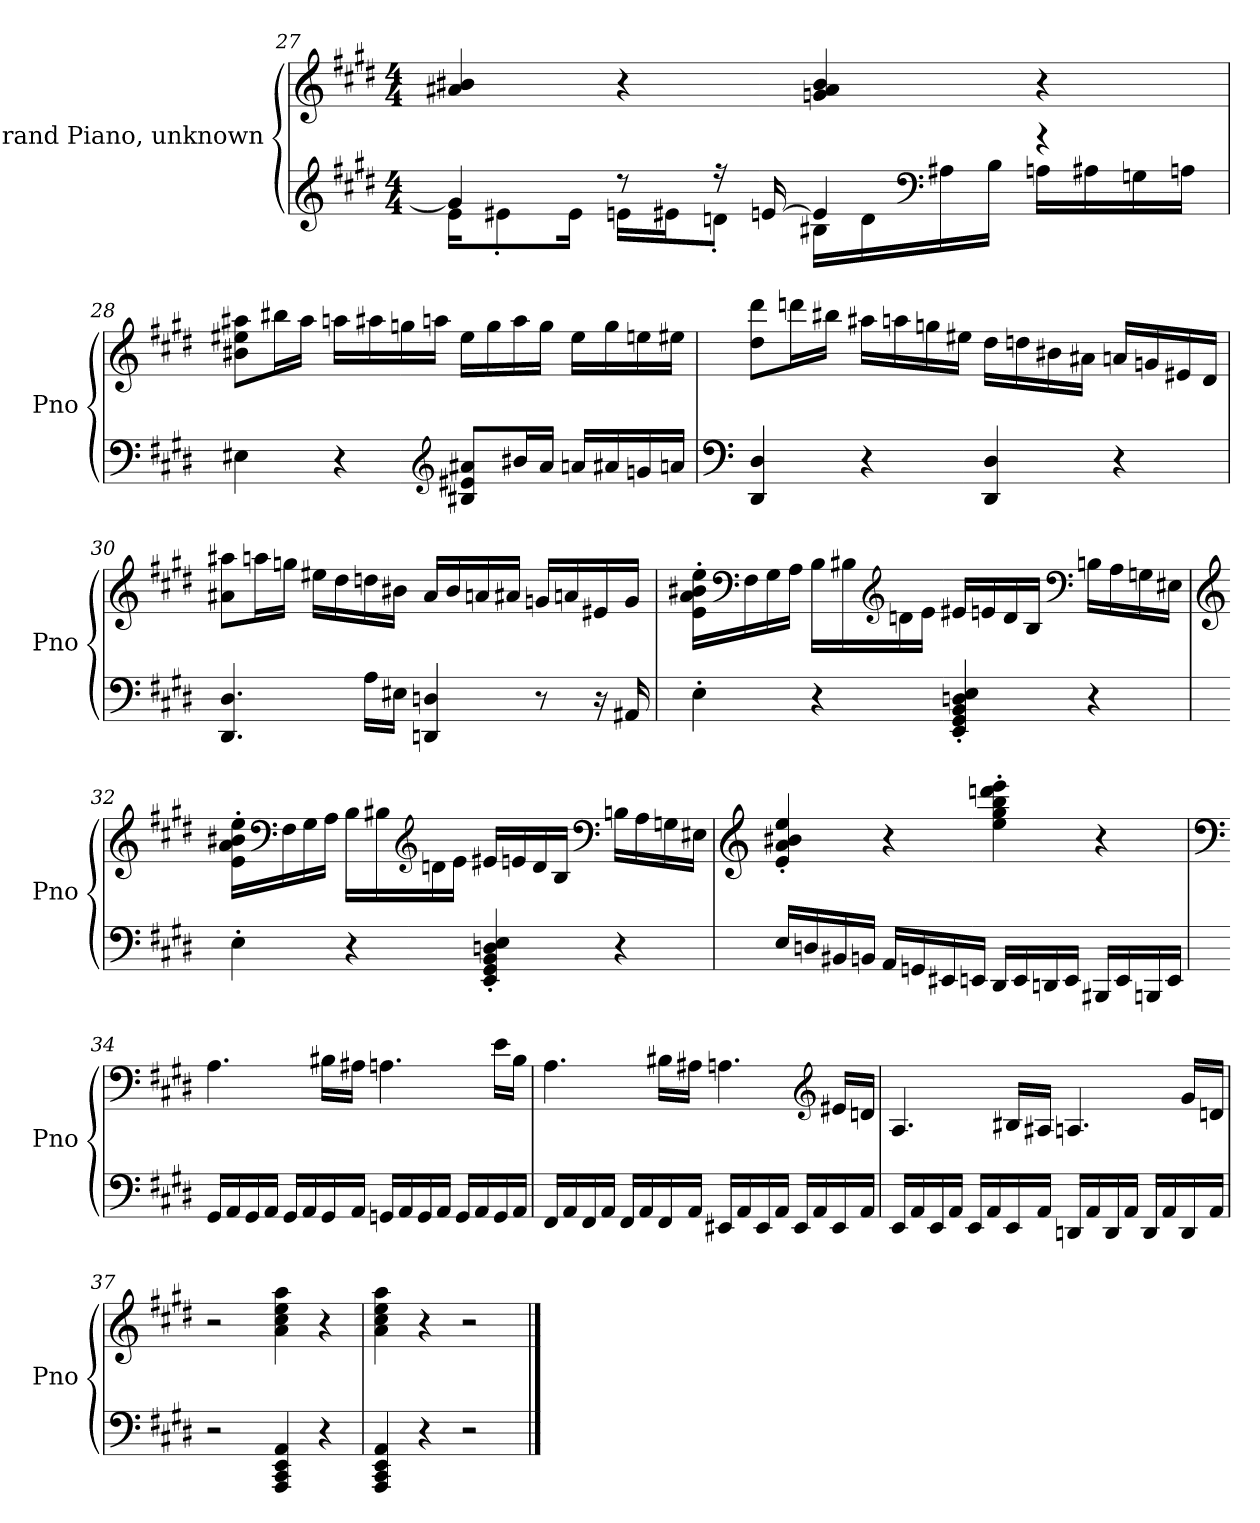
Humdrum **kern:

**kern	**kern
*part1	*part1
*staff2	*staff1
*I"Grand Piano, unknown	*
*I'Pno	*
!!LO:LB:g=z
*clefG2	*clefG2
*k[f#c#g#d#]	*k[f#c#g#d#]
*M4/4	*M4/4
=27	=27
*^	*
4g/]	16e\KL	4a#X/ 4b#X/
.	8e#X'\	.
.	16e#\Jk	.
8r	16en\LL	4r
.	16e#X\J	.
16r	8dn'\J	.
[16en/	.	.
4e/]	16B#X\LL	4gn/ 4a#/ 4b#/
.	16d\	.
*clefF4	*	*
.	16A#X\	.
.	16B#\JJ	.
4r	16An\LL	4r
.	16A#X\	.
.	16Gn\	.
.	16An\JJ	.
*v	*v	*
!!LO:LB:g=z
=28	=28
4E#X\	8b#X\ 8ee#X\ 8aa#X\L
.	16bb#X\L
.	16aa#\JJ
4r	16aan\LL
.	16aa#X\
.	16ggn\
.	16aan\JJ
*clefG2	*
8B#X/ 8e#X/ 8a#X/L	16ee#\LL
.	16gg\
16b#X/L	16aa\
16a#/JJ	16gg\JJ
16an/LL	16ee#\LL
16a#X/	16gg\
16gn/	16een\
16an/JJ	16ee#X\JJ
!!LO:PB:g=z
=29	=29
*clefF4	*
4DD#/ 4D#/	8dd#\ 8ddd#\L
.	16dddn\L
.	16bb#X\JJ
4r	16aa#X\LL
.	16aan\
.	16ggn\
.	16ee#X\JJ
4DD#/ 4D#/	16dd#\LL
.	16ddn\
.	16b#X\
.	16a#X\JJ
4r	16an/LL
.	16gn/
.	16e#X/
.	16d#/JJ
!!LO:LB:g=z
=30	=30
4.DD#/ 4.D#/	8a#X\ 8aa#X\L
.	16aan\L
.	16ggn\JJ
.	16ee#X\LL
.	16dd#\
16A\LL	16ddn\
16E#X\JJ	16b#X\JJ
4DDn/ 4Dn/	16a#/LL
.	16b#/
.	16an/
.	16a#X/JJ
8r	16gn/LL
.	16an/
16r	16e#X/
16AA#X/	16g/JJ
!!LO:LB:g=z
=31	=31
4E'\	16e\' 16a\' 16b#X\' 16ee\'LL
*	*clefF4
.	16F#\
.	16G#\
.	16A\JJ
4r	16B\LL
.	16B#X\
*	*clefG2
.	16dn\
.	16e\JJ
4EE/' 4GG#/' 4BB/' 4Dn/' 4E/'	16e#X/LL
.	16en/
.	16d/
.	16B#/JJ
*	*clefF4
4r	16Bn\LL
.	16A\
.	16Gn\
.	16E#X\JJ
!!LO:LB:g=z
=32	=32
*	*clefG2
4E'\	16e\' 16a\' 16b#X\' 16ee\'LL
*	*clefF4
.	16F#\
.	16G#\
.	16A\JJ
4r	16B\LL
.	16B#X\
*	*clefG2
.	16dn\
.	16e\JJ
4EE/' 4GG#/' 4BB/' 4Dn/' 4E/'	16e#X/LL
.	16en/
.	16d/
.	16B#/JJ
*	*clefF4
4r	16Bn\LL
.	16A\
.	16Gn\
.	16E#X\JJ
!!LO:LB:g=z
=33	=33
*	*clefG2
16E/LL	4e/' 4a/' 4b#X/' 4ee/'
16Dn/	.
16BB#X/	.
16BBn/JJ	.
16AA/LL	4r
16GGn/	.
16EE#X/	.
16EEn/JJ	.
16DD#/LL	4ee\' 4gg#\' 4bb\' 4dddn\' 4eee\'
16EE/	.
16DDn/	.
16EE/JJ	.
16BBB#X/LL	4r
16EE/	.
16BBBn/	.
16EE/JJ	.
!!LO:LB:g=z
=34	=34
*	*clefF4
16GG#/LL	4.A\
16AA/	.
16GG#/	.
16AA/JJ	.
16GG#/LL	.
16AA/	.
16GG#/	16B#X\LL
16AA/JJ	16A#X\JJ
16GGn/LL	4.An\
16AA/	.
16GG/	.
16AA/JJ	.
16GG/LL	.
16AA/	.
16GG/	16e\LL
16AA/JJ	16B#\JJ
=35	=35
16FF#/LL	4.A\
16AA/	.
16FF#/	.
16AA/JJ	.
16FF#/LL	.
16AA/	.
16FF#/	16B#X\LL
16AA/JJ	16A#X\JJ
16EE#X/LL	4.An\
16AA/	.
16EE#/	.
16AA/JJ	.
16EE#/LL	.
16AA/	.
*	*clefG2
16EE#/	16e#X/LL
16AA/JJ	16dn/JJ
!!LO:PB:g=z
=36	=36
16EE/LL	4.A/
16AA/	.
16EE/	.
16AA/JJ	.
16EE/LL	.
16AA/	.
16EE/	16B#X/LL
16AA/JJ	16A#X/JJ
16DDn/LL	4.An/
16AA/	.
16DD/	.
16AA/JJ	.
16DD/LL	.
16AA/	.
16DD/	16g#/LL
16AA/JJ	16dn/JJ
=37	=37
2r	2r
4AAA/ 4CC#/ 4EE/ 4AA/	4a\ 4cc#\ 4ee\ 4aa\
4r	4r
=38	=38
4AAA/ 4CC#/ 4EE/ 4AA/	4a\ 4cc#\ 4ee\ 4aa\
4r	4r
2r	2r
==	==
*-	*-
